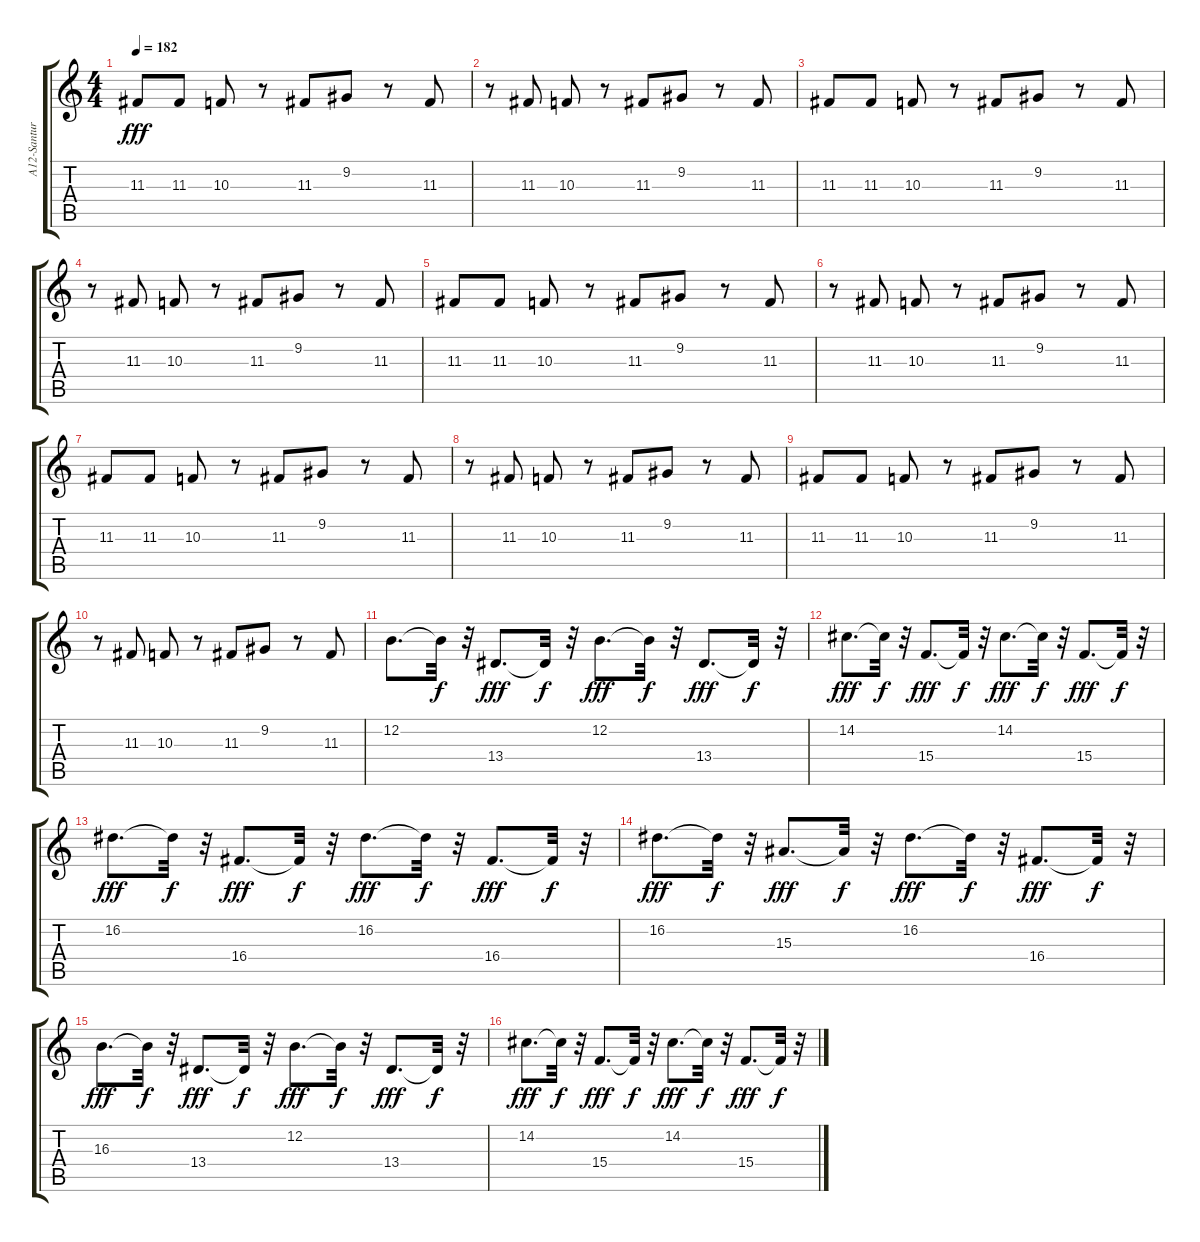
\track ("A12-Santur      " "A12-Santur") {instrument dulcimer}
\staff {score tabs}
\tuning (E4 B3 G3 D3 A2 E2) {hide}
\ts (4 4)
\tempo 182
\clef g2
\ks c
11.3.8{dy fff} 11.3.8 10.3.8 r.8 11.3.8 9.2.8 r.8 11.3.8 |
r.8 11.3.8 10.3.8 r.8 11.3.8 9.2.8 r.8 11.3.8 |
11.3.8 11.3.8 10.3.8 r.8 11.3.8 9.2.8 r.8 11.3.8 |
r.8 11.3.8 10.3.8 r.8 11.3.8 9.2.8 r.8 11.3.8 |
11.3.8 11.3.8 10.3.8 r.8 11.3.8 9.2.8 r.8 11.3.8 |
r.8 11.3.8 10.3.8 r.8 11.3.8 9.2.8 r.8 11.3.8 |
11.3.8 11.3.8 10.3.8 r.8 11.3.8 9.2.8 r.8 11.3.8 |
r.8 11.3.8 10.3.8 r.8 11.3.8 9.2.8 r.8 11.3.8 |
11.3.8 11.3.8 10.3.8 r.8 11.3.8 9.2.8 r.8 11.3.8 |
r.8 11.3.8 10.3.8 r.8 11.3.8 9.2.8 r.8 11.3.8 |
12.2.8{d} 12.2{t}.32{dy f} r.32 13.4.8{d dy fff} 13.4{t}.32{dy f} r.32 12.2.8{d dy fff} 12.2{t}.32{dy f} r.32 13.4.8{d dy fff} 13.4{t}.32{dy f} r.32 |
14.2.8{d dy fff} 14.2{t}.32{dy f} r.32 15.4.8{d dy fff} 15.4{t}.32{dy f} r.32 14.2.8{d dy fff} 14.2{t}.32{dy f} r.32 15.4.8{d dy fff} 15.4{t}.32{dy f} r.32 |
16.2.8{d dy fff} 16.2{t}.32{dy f} r.32 16.4.8{d dy fff} 16.4{t}.32{dy f} r.32 16.2.8{d dy fff} 16.2{t}.32{dy f} r.32 16.4.8{d dy fff} 16.4{t}.32{dy f} r.32 |
16.2.8{d dy fff} 16.2{t}.32{dy f} r.32 15.3.8{d dy fff} 15.3{t}.32{dy f} r.32 16.2.8{d dy fff} 16.2{t}.32{dy f} r.32 16.4.8{d dy fff} 16.4{t}.32{dy f} r.32 |
16.3.8{d dy fff} 16.3{t}.32{dy f} r.32 13.4.8{d dy fff} 13.4{t}.32{dy f} r.32 12.2.8{d dy fff} 12.2{t}.32{dy f} r.32 13.4.8{d dy fff} 13.4{t}.32{dy f} r.32 |
14.2.8{d dy fff} 14.2{t}.32{dy f} r.32 15.4.8{d dy fff} 15.4{t}.32{dy f} r.32 14.2.8{d dy fff} 14.2{t}.32{dy f} r.32 15.4.8{d dy fff} 15.4{t}.32{dy f} r.32
